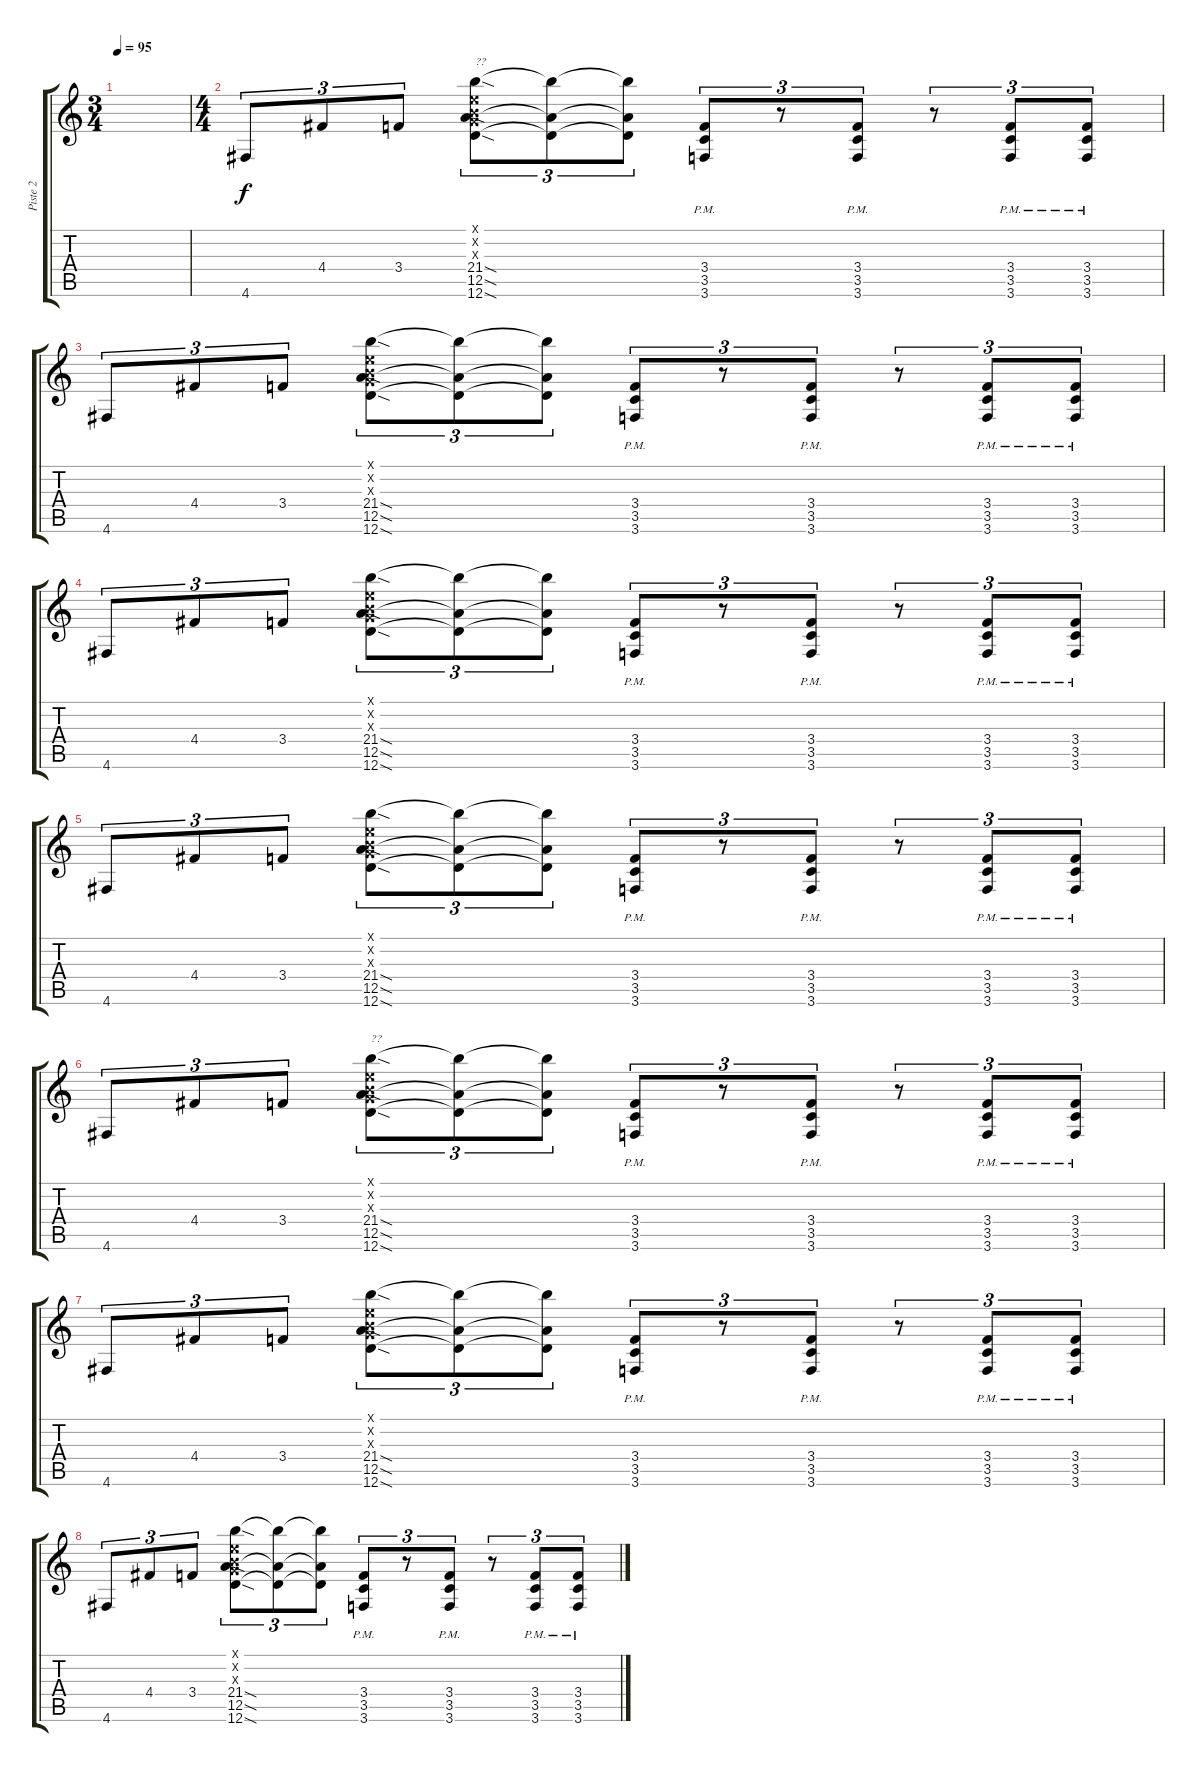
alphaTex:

\track ("Piste 2" "Piste 2") {instrument overdrivenguitar}
\staff {score tabs}
\tuning (E4 B3 G3 D3 A2 D2) {hide}
\ts (3 4)
\tempo 95
\clef g2
\ks c
|
\ts (4 4)
4.6.8{tu (3 2)} 4.4.8{tu (3 2)} 3.4.8{tu (3 2)} (0.1{x} 0.2{x} 0.3{x} 21.4{sod} 12.5{sod} 12.6{sod}).8{tu (3 2) txt "??" instrument telephonering} (21.4{t} 12.5{t} 12.6{t}).8{tu (3 2)} (21.4{t} 12.5{t} 12.6{t}).8{tu (3 2)} (3.4{pm} 3.5{pm} 3.6{pm}).8{tu (3 2) instrument overdrivenguitar} r.8{tu (3 2)} (3.4{pm} 3.5{pm} 3.6{pm}).8{tu (3 2)} r.8{tu (3 2)} (3.4{pm} 3.5{pm} 3.6{pm}).8{tu (3 2)} (3.4{pm} 3.5{pm} 3.6{pm}).8{tu (3 2)} |
4.6.8{tu (3 2)} 4.4.8{tu (3 2)} 3.4.8{tu (3 2)} (0.1{x} 0.2{x} 0.3{x} 21.4{sod} 12.5{sod} 12.6{sod}).8{tu (3 2) instrument telephonering} (21.4{t} 12.5{t} 12.6{t}).8{tu (3 2)} (21.4{t} 12.5{t} 12.6{t}).8{tu (3 2)} (3.4{pm} 3.5{pm} 3.6{pm}).8{tu (3 2) instrument overdrivenguitar} r.8{tu (3 2)} (3.4{pm} 3.5{pm} 3.6{pm}).8{tu (3 2)} r.8{tu (3 2)} (3.4{pm} 3.5{pm} 3.6{pm}).8{tu (3 2)} (3.4{pm} 3.5{pm} 3.6{pm}).8{tu (3 2)} |
4.6.8{tu (3 2)} 4.4.8{tu (3 2)} 3.4.8{tu (3 2)} (0.1{x} 0.2{x} 0.3{x} 21.4{sod} 12.5{sod} 12.6{sod}).8{tu (3 2) instrument telephonering} (21.4{t} 12.5{t} 12.6{t}).8{tu (3 2)} (21.4{t} 12.5{t} 12.6{t}).8{tu (3 2)} (3.4{pm} 3.5{pm} 3.6{pm}).8{tu (3 2) instrument overdrivenguitar} r.8{tu (3 2)} (3.4{pm} 3.5{pm} 3.6{pm}).8{tu (3 2)} r.8{tu (3 2)} (3.4{pm} 3.5{pm} 3.6{pm}).8{tu (3 2)} (3.4{pm} 3.5{pm} 3.6{pm}).8{tu (3 2)} |
4.6.8{tu (3 2)} 4.4.8{tu (3 2)} 3.4.8{tu (3 2)} (0.1{x} 0.2{x} 0.3{x} 21.4{sod} 12.5{sod} 12.6{sod}).8{tu (3 2) instrument telephonering} (21.4{t} 12.5{t} 12.6{t}).8{tu (3 2)} (21.4{t} 12.5{t} 12.6{t}).8{tu (3 2)} (3.4{pm} 3.5{pm} 3.6{pm}).8{tu (3 2) instrument overdrivenguitar} r.8{tu (3 2)} (3.4{pm} 3.5{pm} 3.6{pm}).8{tu (3 2)} r.8{tu (3 2)} (3.4{pm} 3.5{pm} 3.6{pm}).8{tu (3 2)} (3.4{pm} 3.5{pm} 3.6{pm}).8{tu (3 2)} |
4.6.8{tu (3 2)} 4.4.8{tu (3 2)} 3.4.8{tu (3 2)} (0.1{x} 0.2{x} 0.3{x} 21.4{sod} 12.5{sod} 12.6{sod}).8{tu (3 2) txt "??" instrument telephonering} (21.4{t} 12.5{t} 12.6{t}).8{tu (3 2)} (21.4{t} 12.5{t} 12.6{t}).8{tu (3 2)} (3.4{pm} 3.5{pm} 3.6{pm}).8{tu (3 2) instrument overdrivenguitar} r.8{tu (3 2)} (3.4{pm} 3.5{pm} 3.6{pm}).8{tu (3 2)} r.8{tu (3 2)} (3.4{pm} 3.5{pm} 3.6{pm}).8{tu (3 2)} (3.4{pm} 3.5{pm} 3.6{pm}).8{tu (3 2)} |
4.6.8{tu (3 2)} 4.4.8{tu (3 2)} 3.4.8{tu (3 2)} (0.1{x} 0.2{x} 0.3{x} 21.4{sod} 12.5{sod} 12.6{sod}).8{tu (3 2) instrument telephonering} (21.4{t} 12.5{t} 12.6{t}).8{tu (3 2)} (21.4{t} 12.5{t} 12.6{t}).8{tu (3 2)} (3.4{pm} 3.5{pm} 3.6{pm}).8{tu (3 2) instrument overdrivenguitar} r.8{tu (3 2)} (3.4{pm} 3.5{pm} 3.6{pm}).8{tu (3 2)} r.8{tu (3 2)} (3.4{pm} 3.5{pm} 3.6{pm}).8{tu (3 2)} (3.4{pm} 3.5{pm} 3.6{pm}).8{tu (3 2)} |
4.6.8{tu (3 2)} 4.4.8{tu (3 2)} 3.4.8{tu (3 2)} (0.1{x} 0.2{x} 0.3{x} 21.4{sod} 12.5{sod} 12.6{sod}).8{tu (3 2) instrument telephonering} (21.4{t} 12.5{t} 12.6{t}).8{tu (3 2)} (21.4{t} 12.5{t} 12.6{t}).8{tu (3 2)} (3.4{pm} 3.5{pm} 3.6{pm}).8{tu (3 2) instrument overdrivenguitar} r.8{tu (3 2)} (3.4{pm} 3.5{pm} 3.6{pm}).8{tu (3 2)} r.8{tu (3 2)} (3.4{pm} 3.5{pm} 3.6{pm}).8{tu (3 2)} (3.4{pm} 3.5{pm} 3.6{pm}).8{tu (3 2)}
